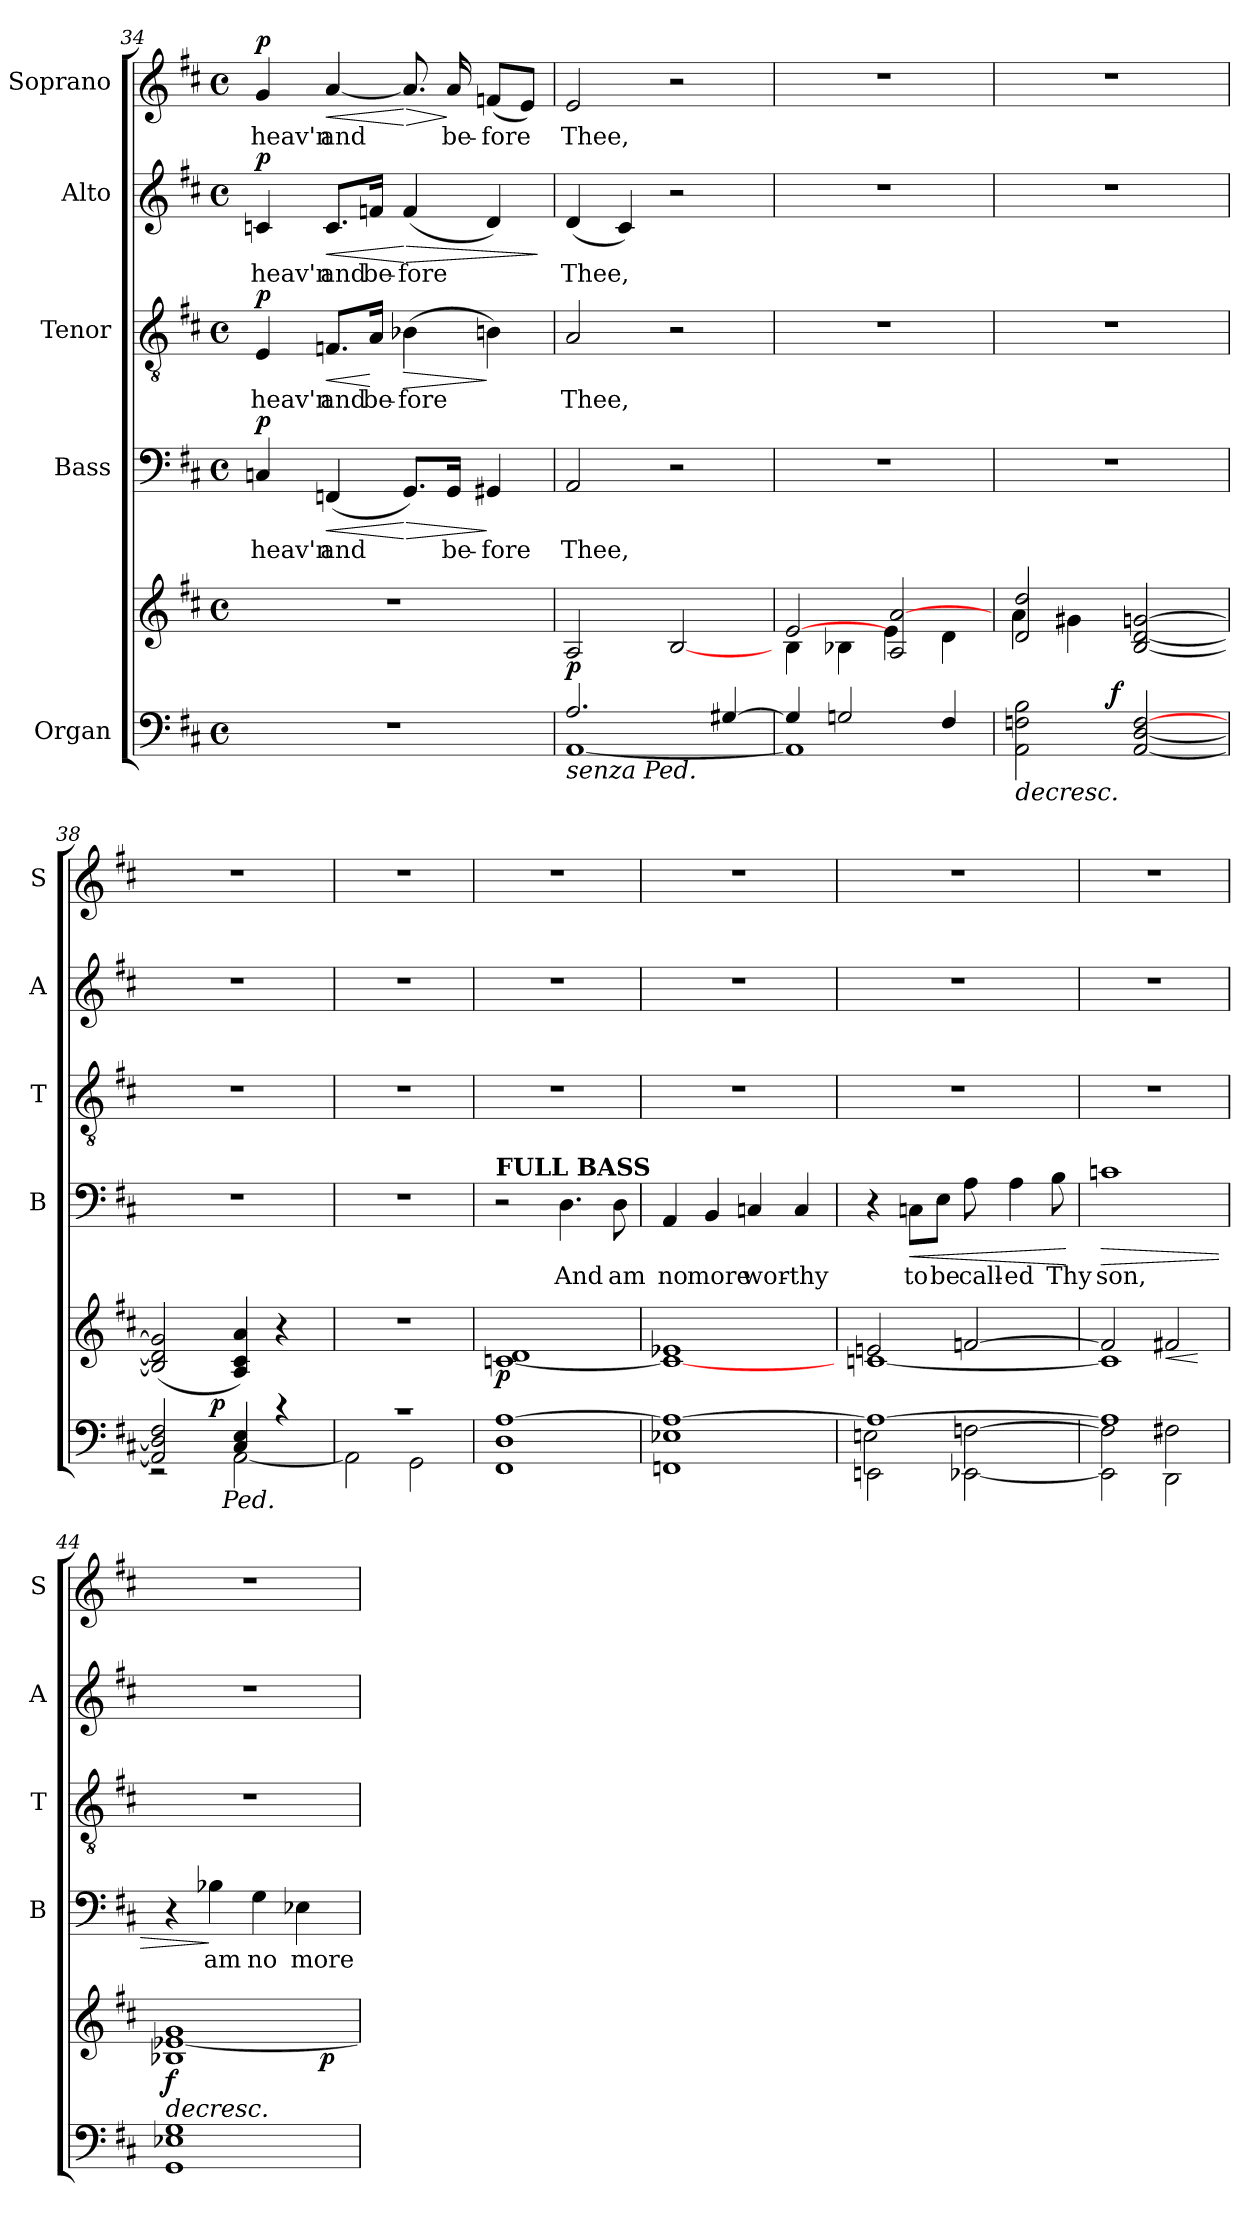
**kern	**kern	**dynam	**kern	**text	**dynam	**kern	**text	**dynam	**kern	**text	**dynam	**kern	**text	**dynam
*part5	*part5	*part5	*part4	*part4	*part4	*part3	*part3	*part3	*part2	*part2	*part2	*part1	*part1	*part1
*staff6	*staff5	*staff5/6	*staff4	*staff4	*staff4	*staff3	*staff3	*staff3	*staff2	*staff2	*staff2	*staff1	*staff1	*staff1
*I"Organ	*	*	*I"Bass	*	*	*I"Tenor	*	*	*I"Alto	*	*	*I"Soprano	*	*
*	*	*	*I'B	*	*	*I'T	*	*	*I'A	*	*	*I'S	*	*
!!LO:PB:g=z
*clefF4	*clefG2	*	*clefF4	*	*	*clefGv2	*	*	*clefG2	*	*	*clefG2	*	*
*k[f#c#]	*k[f#c#]	*	*k[f#c#]	*	*	*k[f#c#]	*	*	*k[f#c#]	*	*	*k[f#c#]	*	*
*D:	*D:	*	*D:	*	*	*D:	*	*	*D:	*	*	*D:	*	*
*M4/4	*M4/4	*	*M4/4	*	*	*M4/4	*	*	*M4/4	*	*	*M4/4	*	*
*met(c)	*met(c)	*	*met(c)	*	*	*met(c)	*	*	*met(c)	*	*	*met(c)	*	*
=34	=34	=34	=34	=34	=34	=34	=34	=34	=34	=34	=34	=34	=34	=34
!	!	!	!	!	!LO:DY:a	!	!	!LO:DY:a	!	!	!LO:DY:a	!	!	!LO:DY:a
1r	1r	.	4Cn/	heav'n	p	4E/	heav'n	p	4cn/	heav'n	p	4g/	heav'n	p
!	!	!	!	!	!LO:HP:b	!	!	!LO:HP:b	!	!	!LO:HP:b	!	!	!LO:HP:b
.	.	.	(4FFn/	and	<	8.Fn/L	and	<	8.c/L	and	<	[4a/	and	<
.	.	.	.	.	.	16A/Jk	be-	[	16fn/Jk	be-	.	.	.	.
!	!	!	!	!	!LO:HP:n=1:b	!	!	!LO:HP:b	!	!	!LO:HP:n=1:b	!	!	!LO:HP:n=1:b
.	.	.	8.GG/L)	.	[ >	(4B-X\	-fore	>	(>4f/	-fore	[ >	8.a/]	.	[ >
.	.	.	16GG/Jk	be-	.	.	.	.	.	.	.	16a/	be-	]
.	.	.	4GG#X/	-fore	]	4Bn\)	.	]	4d/)	.	.	(8fn/L	-fore	.
.	.	.	.	.	.	.	.	.	.	.	.	8e/J)	.	.
.	.	.	.	.	.	.	.	.	.	.	]	.	.	.
=35	=35	=35	=35	=35	=35	=35	=35	=35	=35	=35	=35	=35	=35	=35
*^	*	*	*	*	*	*	*	*	*	*	*	*	*	*
!LO:TX:b:i:t=senza Ped.	!	!	!	!	!	!	!	!	!	!	!	!	!	!	!
!	!	!	!LO:DY:a=2	!	!	!	!	!	!	!	!	!	!	!	!
2.A/	[<1AA	2A/	p	2AA/	Thee,	.	2A/	Thee,	.	(>4d/	Thee,	.	2e/	Thee,	.
.	.	.	.	.	.	.	.	.	.	4c#/)	.	.	.	.	.
.	.	[2B/	.	2r	.	.	2r	.	.	2r	.	.	2r	.	.
[>4G#X/	.	.	.	.	.	.	.	.	.	.	.	.	.	.	.
=36	=36	=36	=36	=36	=36	=36	=36	=36	=36	=36	=36	=36	=36	=36	=36
*	*	*^	*	*	*	*	*	*	*	*	*	*	*	*	*
4G#/]	1AA]	[>2e/	4B\	.	1r	.	.	1r	.	.	1r	.	.	1r	.	.
2Gn/	.	.	4B-X\	.	.	.	.	.	.	.	.	.	.	.	.	.
.	.	2A/ [>2a/	4e\	.	.	.	.	.	.	.	.	.	.	.	.	.
4F#/	.	.	4d\	.	.	.	.	.	.	.	.	.	.	.	.	.
=37	=37	=37	=37	=37	=37	=37	=37	=37	=37	=37	=37	=37	=37	=37	=37	=37
!	!	!	!	!LO:HP:b=2	!	!	!	!	!	!	!	!	!	!	!	!
2AA\ 2Fn\ 2B\	4..ryy	2d/ 2dd/	4a\	>	1r	.	.	1r	.	.	1r	.	.	1r	.	.
.	.	.	4g#X\	.	.	.	.	.	.	.	.	.	.	.	.	.
!	!	!	!	!LO:DY:a=2	!	!	!	!	!	!	!	!	!	!	!	!
.	2ryy	.	.	f	.	.	.	.	.	.	.	.	.	.	.	.
[2AA/ [2D/ [2F/	.	[>2B/ [>2d/ [>2g/	2ryy	.	.	.	.	.	.	.	.	.	.	.	.	.
.	16ryy	.	.	.	.	.	.	.	.	.	.	.	.	.	.	.
*	*	*v	*v	*	*	*	*	*	*	*	*	*	*	*	*	*
=38	=38	=38	=38	=38	=38	=38	=38	=38	=38	=38	=38	=38	=38	=38	=38
*^	*^	*	*	*	*	*	*	*	*	*	*	*	*	*	*
2AA/] 2D/] 2F#/	2rEE	4..ryy	4...ryy	(>2B/] 2d/] 2g/]	.	1r	.	.	1r	.	.	1r	.	.	1r	.	.
!	!	!	!	!	!LO:DY:a=2	!	!	!	!	!	!	!	!	!	!	!	!
.	.	2ryy	.	.	p	.	.	.	.	.	.	.	.	.	.	.	.
!	!	!	!LO:TX:b:i:t=Ped.	!	!	!	!	!	!	!	!	!	!	!	!	!	!
.	.	.	2ryy	.	.	.	.	.	.	.	.	.	.	.	.	.	.
4C#/ 4E/	[<2AA\	.	.	4A/ 4c#/ 4a/)	]	.	.	.	.	.	.	.	.	.	.	.	.
4rc	.	.	.	4r	.	.	.	.	.	.	.	.	.	.	.	.	.
.	.	16ryy	.	.	.	.	.	.	.	.	.	.	.	.	.	.	.
.	.	.	32ryy	.	.	.	.	.	.	.	.	.	.	.	.	.	.
*	*v	*v	*v	*	*	*	*	*	*	*	*	*	*	*	*	*	*
=39	=39	=39	=39	=39	=39	=39	=39	=39	=39	=39	=39	=39	=39	=39	=39
1rc	2AA\]	1r	.	1r	.	.	1r	.	.	1r	.	.	1r	.	.
.	2GG\	.	.	.	.	.	.	.	.	.	.	.	.	.	.
!!LO:LB:g=z
=40	=40	=40	=40	=40	=40	=40	=40	=40	=40	=40	=40	=40	=40	=40	=40
!	!	!	!	!LO:TX:a:B:t=FULL BASS	!	!	!	!	!	!	!	!	!	!	!
!	!	!	!LO:DY:b	!	!	!	!	!	!	!	!	!	!	!	!
1D [>1A	1FF#	[1cn 1d	p	2r	.	.	1r	.	.	1r	.	.	1r	.	.
.	.	.	.	4.D\	And	.	.	.	.	.	.	.	.	.	.
.	.	.	.	8D\	am	.	.	.	.	.	.	.	.	.	.
=41	=41	=41	=41	=41	=41	=41	=41	=41	=41	=41	=41	=41	=41	=41	=41
1E-X 1A_	1FFn	1c_ 1e-X	.	4AA/	no	.	1r	.	.	1r	.	.	1r	.	.
.	.	.	.	4BB/	more	.	.	.	.	.	.	.	.	.	.
.	.	.	.	4Cn/	wor-	.	.	.	.	.	.	.	.	.	.
.	.	.	.	4C/	-thy	.	.	.	.	.	.	.	.	.	.
=42	=42	=42	=42	=42	=42	=42	=42	=42	=42	=42	=42	=42	=42	=42	=42
*	*^	*^	*	*	*	*	*	*	*	*	*	*	*	*	*
1A_	2EEn\	2En\	2en/	[<1c	.	4r	.	.	1r	.	.	1r	.	.	1r	.	.
!	!	!	!	!	!	!	!	!LO:HP:b	!	!	!	!	!	!	!	!	!
.	.	.	.	.	.	8Cn\L	to	<	.	.	.	.	.	.	.	.	.
.	.	.	.	.	.	8E\J	be	.	.	.	.	.	.	.	.	.	.
.	[<2EE-X\	[2Fn\	[>2fn/	.	.	8A\	call-	.	.	.	.	.	.	.	.	.	.
.	.	.	.	.	.	4A\	-ed	.	.	.	.	.	.	.	.	.	.
.	.	.	.	.	.	8B\	Thy	.	.	.	.	.	.	.	.	.	.
*v	*v	*v	*	*	*	*	*	*	*	*	*	*	*	*	*	*	*
*	*v	*v	*	*	*	*	*	*	*	*	*	*	*	*	*
.	.	.	.	.	[	.	.	.	.	.	.	.	.	.
=43	=43	=43	=43	=43	=43	=43	=43	=43	=43	=43	=43	=43	=43	=43
*^	*^	*	*	*	*	*	*	*	*	*	*	*	*	*
*	*^	*	*	*	*	*	*	*	*	*	*	*	*	*	*	*
!	!	!	!	!	!	!	!	!LO:HP:b	!	!	!	!	!	!	!	!	!
1A]	2EE-\]	2F\]	2f/]	1c]	.	1cn	son,	>	1r	.	.	1r	.	.	1r	.	.
!	!	!	!	!	!LO:HP:b	!	!	!	!	!	!	!	!	!	!	!	!
.	2DD\	2F#X\	2f#X/	.	<	.	.	.	.	.	.	.	.	.	.	.	.
*v	*v	*v	*	*	*	*	*	*	*	*	*	*	*	*	*	*	*
*	*v	*v	*	*	*	*	*	*	*	*	*	*	*	*	*
.	.	[	.	.	.	.	.	.	.	.	.	.	.	.
=44	=44	=44	=44	=44	=44	=44	=44	=44	=44	=44	=44	=44	=44	=44
*^	*	*	*	*	*	*	*	*	*	*	*	*	*	*
!	!	!	!LO:HP:b	!	!	!	!	!	!	!	!	!	!	!	!
!	!	!	!LO:DY:n=1:b	!	!	!	!	!	!	!	!	!	!	!	!
*	*	*^	*	*	*	*	*	*	*	*	*	*	*	*	*
1E-X 1G	1GG	1B-X [1e-X 1g	2ryy	> f	4r	.	.	1r	.	.	1r	.	.	1r	.	.
.	.	.	.	.	4B-X\	am	]	.	.	.	.	.	.	.	.	.
.	.	.	4ryy	.	4G\	no	.	.	.	.	.	.	.	.	.	.
.	.	.	16.ryy	.	4E-X\	more	.	.	.	.	.	.	.	.	.	.
!	!	!	!	!LO:DY:n=2:b	!	!	!	!	!	!	!	!	!	!	!	!
.	.	.	8ryy	p	.	.	.	.	.	.	.	.	.	.	.	.
.	.	.	32ryy	.	.	.	.	.	.	.	.	.	.	.	.	.
*v	*v	*	*	*	*	*	*	*	*	*	*	*	*	*	*	*
.	.	.	]	.	.	.	.	.	.	.	.	.	.	.	.
*	*v	*v	*	*	*	*	*	*	*	*	*	*	*	*	*
=	=	=	=	=	=	=	=	=	=	=	=	=	=	=
*-	*-	*-	*-	*-	*-	*-	*-	*-	*-	*-	*-	*-	*-	*-
